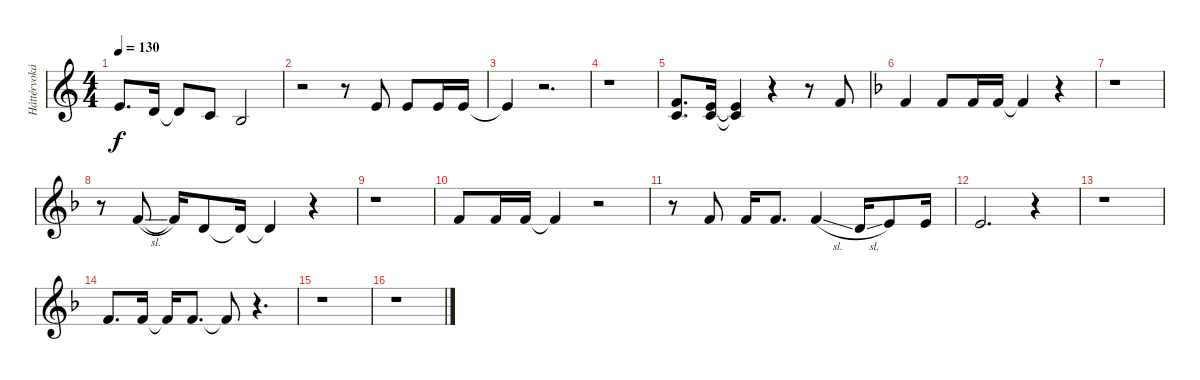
\track ("Háttérvokál" "Háttérvoká") {instrument choiraahs}
\staff {score}
\tuning (E4 B3 G3 D3 A2 E2) {hide}
\ts (4 4)
\tempo 130
\clef g2
\ks c
0.1.8{d dy f} 3.2.16 3.2{t}.8 1.2.8 0.2.2 |
r.2 r.8 0.1.8 0.1.8 0.1.16 0.1.16 |
0.1{t}.4 r.2{d} |
r.1 |
(1.1 1.2).8{d} (0.1 1.2).16 (0.1{t} 1.2{t}).4 r.4 r.8 1.1.8 |
\ks f
1.1.4 1.1.8 1.1.16 1.1.16 1.1{t}.4 r.4 |
r.1 |
r.8 6.2{sl}.8 6.2{t}.16 3.2.8 3.2{t}.16 3.2{t}.4 r.4 |
r.1 |
1.1.8 1.1.16 1.1.16 1.1{t}.4 r.2 |
r.8 1.1.8 1.1.16 1.1.8{d} 6.2{sl}.4 3.2{sl}.16 5.2.8 0.1.16 |
0.1.2{d} r.4 |
r.1 |
1.1.8{d} 1.1.16 1.1{t}.16 1.1.8{d} 1.1{t}.8 r.4{d} |
r.1 |
r.1
